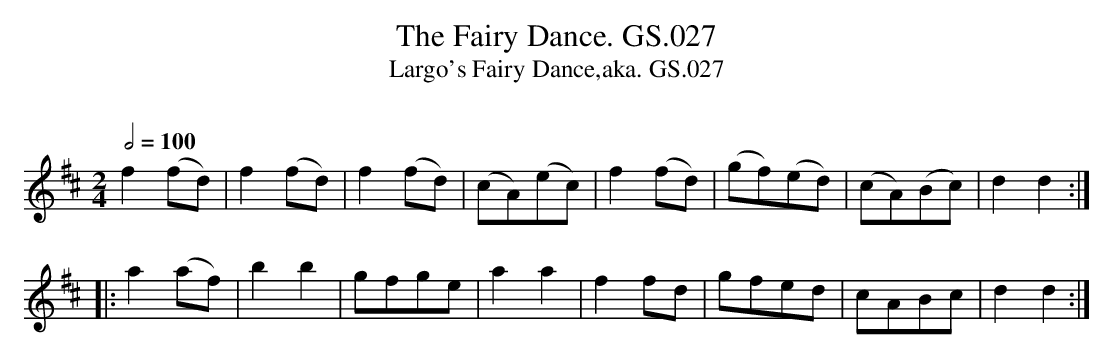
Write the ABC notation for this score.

X:1
T:Fairy Dance. GS.027, The
T:Largo's Fairy Dance,aka. GS.027
M:2/4
L:1/8
Q:1/2=100
O:
K:D Major
f2(fd) | f2(fd) | f2 (fd) | (cA)(ec) | f2 (fd) | (gf)(ed) |  (cA)(Bc) |\
d2d2 :|
|:a2(af) | b2b2 | gfge | a2a2 | f2 fd | gfed | cABc | d2 d2 :|
